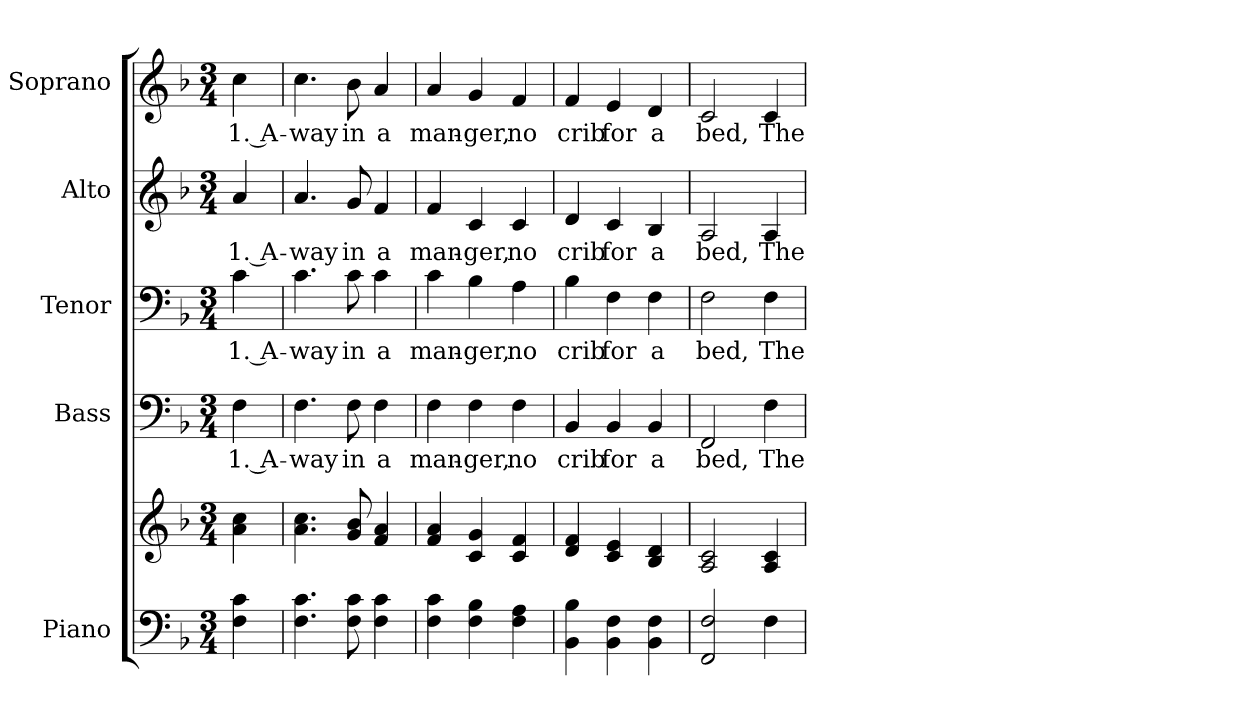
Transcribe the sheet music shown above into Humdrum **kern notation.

**kern	**kern	**kern	**text	**kern	**text	**kern	**text	**kern	**text
*part5	*part5	*part4	*part4	*part3	*part3	*part2	*part2	*part1	*part1
*staff6	*staff5	*staff4	*staff4	*staff3	*staff3	*staff2	*staff2	*staff1	*staff1
*I"Piano	*	*I"Bass	*	*I"Tenor	*	*I"Alto	*	*I"Soprano	*
*I'Pno.	*	*I'B.	*	*I'T.	*	*I'A.	*	*I'S.	*
!!LO:PB:g=z
*clefF4	*clefG2	*clefF4	*	*clefF4	*	*clefG2	*	*clefG2	*
*k[b-]	*k[b-]	*k[b-]	*	*k[b-]	*	*k[b-]	*	*k[b-]	*
*F:	*F:	*F:	*	*F:	*	*F:	*	*F:	*
*M3/4	*M3/4	*M3/4	*	*M3/4	*	*M3/4	*	*M3/4	*
*MM130	*MM130	*MM130	*	*MM130	*	*MM130	*	*MM130	*
=	=	=	=	=	=	=	=	=	=
!	!	!	!LO:LY:b:color=#000000	!	!	!	!	!	!
!	!	!	!	!	!LO:LY:b:color=#000000	!	!	!	!
!	!	!	!	!	!	!	!LO:LY:b:color=#000000	!	!
!	!	!	!	!	!	!	!	!	!LO:LY:b:color=#000000
4Fi\ 4ci	4ai\ 4cci	4Fi\	1. A-	4ci\	1. A-	4ai/	1. A-	4cci\	1. A-
=1	=1	=1	=1	=1	=1	=1	=1	=1	=1
!	!	!	!LO:LY:b:color=#000000	!	!	!	!	!	!
!	!	!	!	!	!LO:LY:b:color=#000000	!	!	!	!
!	!	!	!	!	!	!	!LO:LY:b:color=#000000	!	!
!	!	!	!	!	!	!	!	!	!LO:LY:b:color=#000000
4.Fi\ 4.ci	4.ai\ 4.cci	4.Fi\	-way	4.ci\	-way	4.ai/	-way	4.cci\	-way
!	!	!	!LO:LY:b:color=#000000	!	!	!	!	!	!
!	!	!	!	!	!LO:LY:b:color=#000000	!	!	!	!
!	!	!	!	!	!	!	!LO:LY:b:color=#000000	!	!
!	!	!	!	!	!	!	!	!	!LO:LY:b:color=#000000
8Fi\ 8ci	8gi/ 8b-i	8Fi\	in	8ci\	in	8gi/	in	8b-i\	in
!	!	!	!LO:LY:b:color=#000000	!	!	!	!	!	!
!	!	!	!	!	!LO:LY:b:color=#000000	!	!	!	!
!	!	!	!	!	!	!	!LO:LY:b:color=#000000	!	!
!	!	!	!	!	!	!	!	!	!LO:LY:b:color=#000000
4Fi\ 4ci	4fi/ 4ai	4Fi\	a	4ci\	a	4fi/	a	4ai/	a
=2	=2	=2	=2	=2	=2	=2	=2	=2	=2
!	!	!	!LO:LY:b:color=#000000	!	!	!	!	!	!
!	!	!	!	!	!LO:LY:b:color=#000000	!	!	!	!
!	!	!	!	!	!	!	!LO:LY:b:color=#000000	!	!
!	!	!	!	!	!	!	!	!	!LO:LY:b:color=#000000
4Fi\ 4ci	4fi/ 4ai	4Fi\	man-	4ci\	man-	4fi/	man-	4ai/	man-
!	!	!	!LO:LY:b:color=#000000	!	!	!	!	!	!
!	!	!	!	!	!LO:LY:b:color=#000000	!	!	!	!
!	!	!	!	!	!	!	!LO:LY:b:color=#000000	!	!
!	!	!	!	!	!	!	!	!	!LO:LY:b:color=#000000
4Fi\ 4B-i	4ci/ 4gi	4Fi\	-ger,	4B-i\	-ger,	4ci/	-ger,	4gi/	-ger,
!	!	!	!LO:LY:b:color=#000000	!	!	!	!	!	!
!	!	!	!	!	!LO:LY:b:color=#000000	!	!	!	!
!	!	!	!	!	!	!	!LO:LY:b:color=#000000	!	!
!	!	!	!	!	!	!	!	!	!LO:LY:b:color=#000000
4Fi\ 4Ai	4ci/ 4fi	4Fi\	no	4Ai\	no	4ci/	no	4fi/	no
=3	=3	=3	=3	=3	=3	=3	=3	=3	=3
!	!	!	!LO:LY:b:color=#000000	!	!	!	!	!	!
!	!	!	!	!	!LO:LY:b:color=#000000	!	!	!	!
!	!	!	!	!	!	!	!LO:LY:b:color=#000000	!	!
!	!	!	!	!	!	!	!	!	!LO:LY:b:color=#000000
4BB-i\ 4B-i	4di/ 4fi	4BB-i/	crib	4B-i\	crib	4di/	crib	4fi/	crib
!	!	!	!LO:LY:b:color=#000000	!	!	!	!	!	!
!	!	!	!	!	!LO:LY:b:color=#000000	!	!	!	!
!	!	!	!	!	!	!	!LO:LY:b:color=#000000	!	!
!	!	!	!	!	!	!	!	!	!LO:LY:b:color=#000000
4BB-i\ 4Fi	4ci/ 4ei	4BB-i/	for	4Fi\	for	4ci/	for	4ei/	for
!	!	!	!LO:LY:b:color=#000000	!	!	!	!	!	!
!	!	!	!	!	!LO:LY:b:color=#000000	!	!	!	!
!	!	!	!	!	!	!	!LO:LY:b:color=#000000	!	!
!	!	!	!	!	!	!	!	!	!LO:LY:b:color=#000000
4BB-i\ 4Fi	4B-i/ 4di	4BB-i/	a	4Fi\	a	4B-i/	a	4di/	a
!!LO:PB:g=z
=4	=4	=4	=4	=4	=4	=4	=4	=4	=4
!	!	!	!LO:LY:b:color=#000000	!	!	!	!	!	!
!	!	!	!	!	!LO:LY:b:color=#000000	!	!	!	!
!	!	!	!	!	!	!	!LO:LY:b:color=#000000	!	!
!	!	!	!	!	!	!	!	!	!LO:LY:b:color=#000000
2FFi/ 2Fi	2Ai/ 2ci	2FFi/	bed,	2Fi\	bed,	2Ai/	bed,	2ci/	bed,
!	!	!	!LO:LY:b:color=#000000	!	!	!	!	!	!
!	!	!	!	!	!LO:LY:b:color=#000000	!	!	!	!
!	!	!	!	!	!	!	!LO:LY:b:color=#000000	!	!
!	!	!	!	!	!	!	!	!	!LO:LY:b:color=#000000
4Fi\	4Ai/ 4ci	4Fi\	The	4Fi\	The	4Ai/	The	4ci/	The
=	=	=	=	=	=	=	=	=	=
*-	*-	*-	*-	*-	*-	*-	*-	*-	*-
